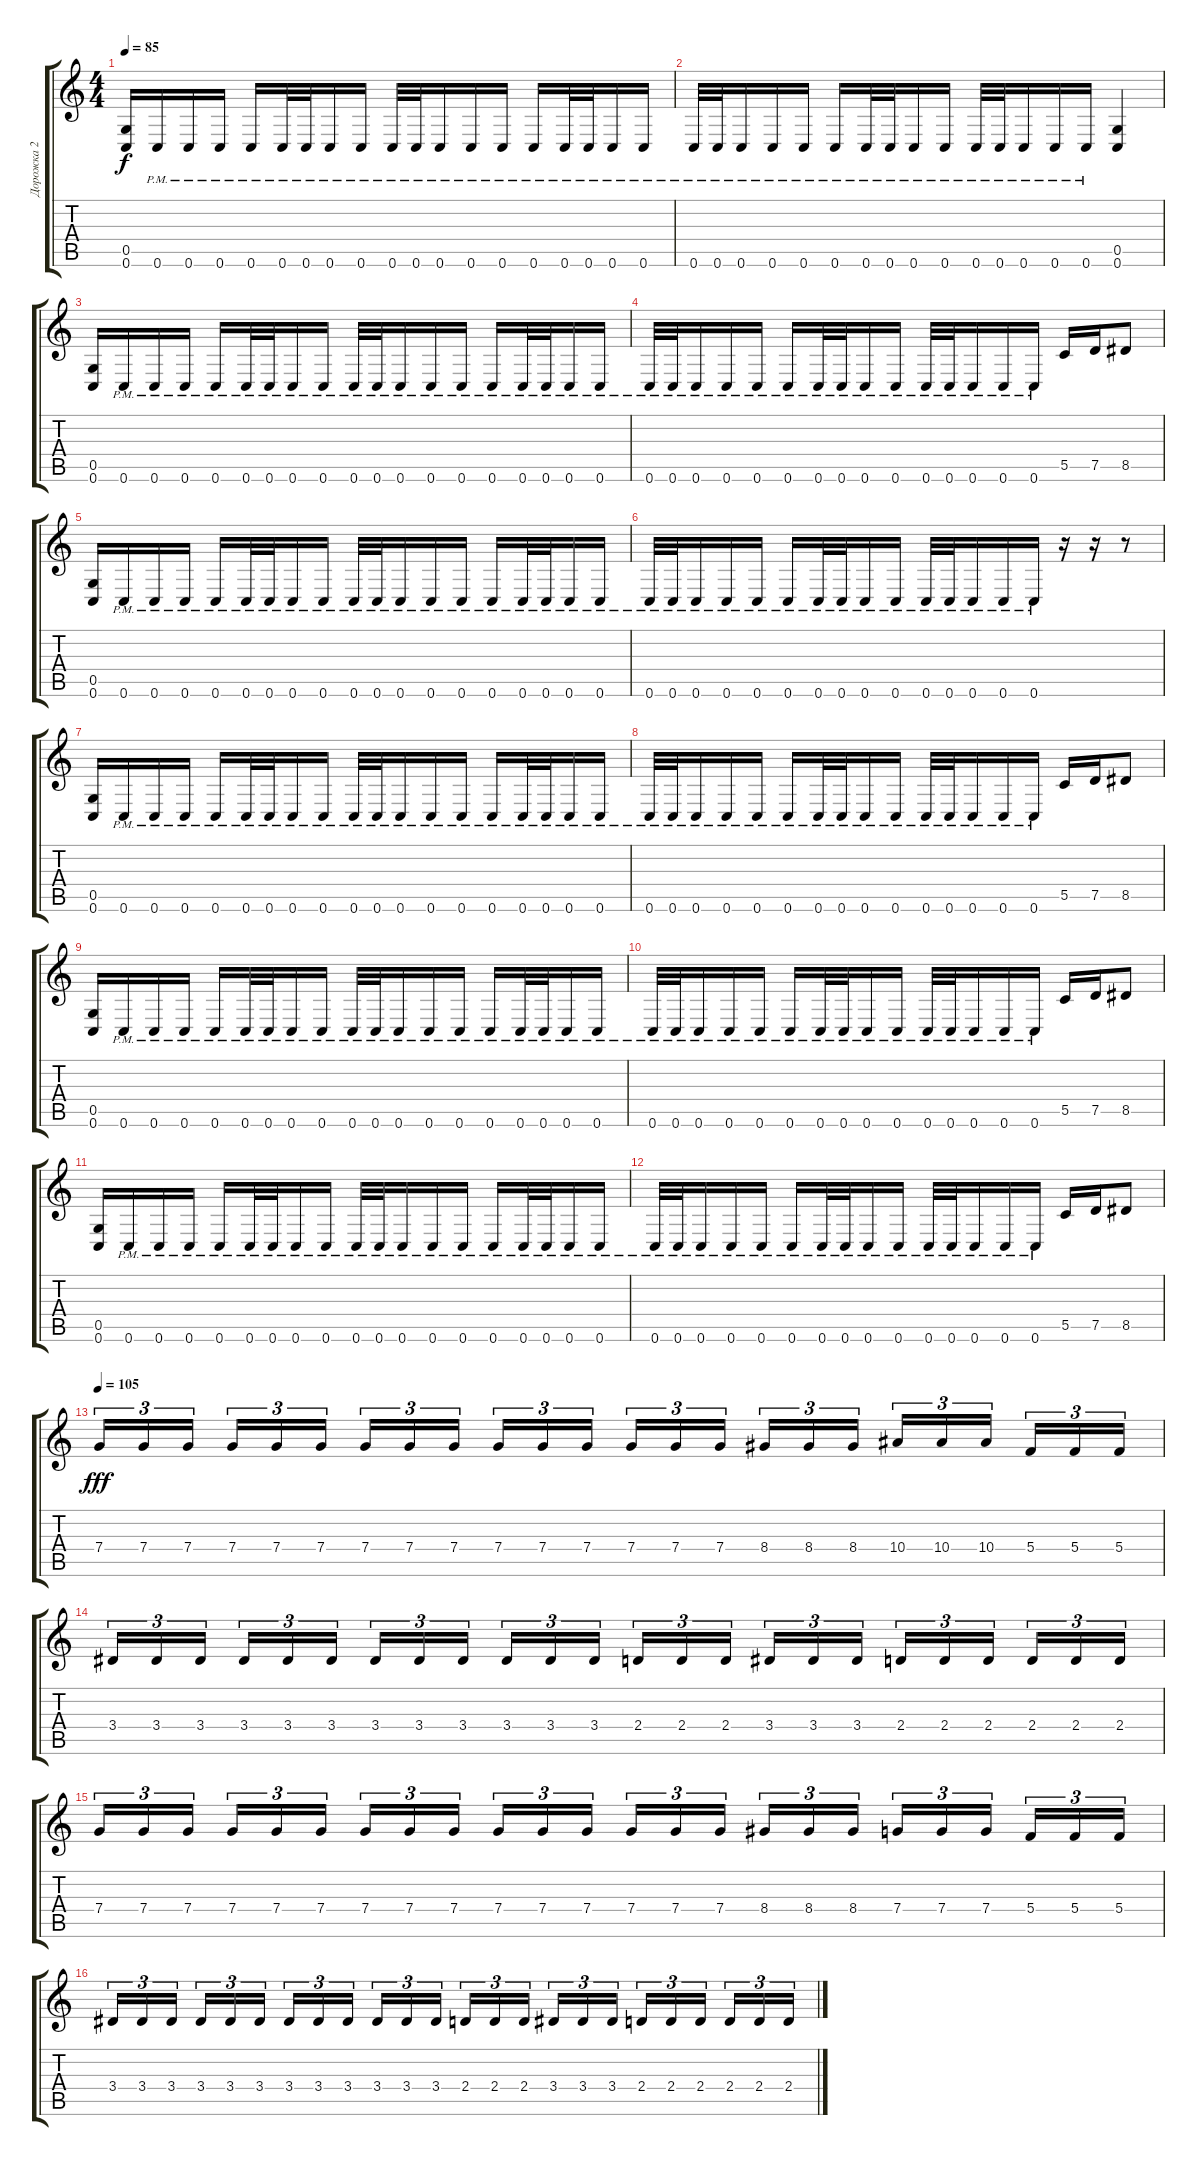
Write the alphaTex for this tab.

\track ("Дорожка 2" "Дорожка 2") {instrument overdrivenguitar}
\staff {score tabs}
\tuning (D4 A3 F3 C3 G2 C2) {hide}
\ts (4 4)
\tempo 85
\clef g2
\ks c
(0.5 0.6).16{dy f} 0.6{pm}.16 0.6{pm}.16 0.6{pm}.16 0.6{pm}.16 0.6{pm}.32 0.6{pm}.32 0.6{pm}.16 0.6{pm}.16 0.6{pm}.32 0.6{pm}.32 0.6{pm}.16 0.6{pm}.16 0.6{pm}.16 0.6{pm}.16 0.6{pm}.32 0.6{pm}.32 0.6{pm}.16 0.6{pm}.16 |
0.6{pm}.32 0.6{pm}.32 0.6{pm}.16 0.6{pm}.16 0.6{pm}.16 0.6{pm}.16 0.6{pm}.32 0.6{pm}.32 0.6{pm}.16 0.6{pm}.16 0.6{pm}.32 0.6{pm}.32 0.6{pm}.16 0.6{pm}.16 0.6{pm}.16 (0.5 0.6).4 |
(0.5 0.6).16 0.6{pm}.16 0.6{pm}.16 0.6{pm}.16 0.6{pm}.16 0.6{pm}.32 0.6{pm}.32 0.6{pm}.16 0.6{pm}.16 0.6{pm}.32 0.6{pm}.32 0.6{pm}.16 0.6{pm}.16 0.6{pm}.16 0.6{pm}.16 0.6{pm}.32 0.6{pm}.32 0.6{pm}.16 0.6{pm}.16 |
0.6{pm}.32 0.6{pm}.32 0.6{pm}.16 0.6{pm}.16 0.6{pm}.16 0.6{pm}.16 0.6{pm}.32 0.6{pm}.32 0.6{pm}.16 0.6{pm}.16 0.6{pm}.32 0.6{pm}.32 0.6{pm}.16 0.6{pm}.16 0.6{pm}.16 5.5.16 7.5.16 8.5.8 |
(0.5 0.6).16 0.6{pm}.16 0.6{pm}.16 0.6{pm}.16 0.6{pm}.16 0.6{pm}.32 0.6{pm}.32 0.6{pm}.16 0.6{pm}.16 0.6{pm}.32 0.6{pm}.32 0.6{pm}.16 0.6{pm}.16 0.6{pm}.16 0.6{pm}.16 0.6{pm}.32 0.6{pm}.32 0.6{pm}.16 0.6{pm}.16 |
0.6{pm}.32 0.6{pm}.32 0.6{pm}.16 0.6{pm}.16 0.6{pm}.16 0.6{pm}.16 0.6{pm}.32 0.6{pm}.32 0.6{pm}.16 0.6{pm}.16 0.6{pm}.32 0.6{pm}.32 0.6{pm}.16 0.6{pm}.16 0.6{pm}.16 r.16 r.16 r.8 |
(0.5 0.6).16 0.6{pm}.16 0.6{pm}.16 0.6{pm}.16 0.6{pm}.16 0.6{pm}.32 0.6{pm}.32 0.6{pm}.16 0.6{pm}.16 0.6{pm}.32 0.6{pm}.32 0.6{pm}.16 0.6{pm}.16 0.6{pm}.16 0.6{pm}.16 0.6{pm}.32 0.6{pm}.32 0.6{pm}.16 0.6{pm}.16 |
0.6{pm}.32 0.6{pm}.32 0.6{pm}.16 0.6{pm}.16 0.6{pm}.16 0.6{pm}.16 0.6{pm}.32 0.6{pm}.32 0.6{pm}.16 0.6{pm}.16 0.6{pm}.32 0.6{pm}.32 0.6{pm}.16 0.6{pm}.16 0.6{pm}.16 5.5.16 7.5.16 8.5.8 |
(0.5 0.6).16 0.6{pm}.16 0.6{pm}.16 0.6{pm}.16 0.6{pm}.16 0.6{pm}.32 0.6{pm}.32 0.6{pm}.16 0.6{pm}.16 0.6{pm}.32 0.6{pm}.32 0.6{pm}.16 0.6{pm}.16 0.6{pm}.16 0.6{pm}.16 0.6{pm}.32 0.6{pm}.32 0.6{pm}.16 0.6{pm}.16 |
0.6{pm}.32 0.6{pm}.32 0.6{pm}.16 0.6{pm}.16 0.6{pm}.16 0.6{pm}.16 0.6{pm}.32 0.6{pm}.32 0.6{pm}.16 0.6{pm}.16 0.6{pm}.32 0.6{pm}.32 0.6{pm}.16 0.6{pm}.16 0.6{pm}.16 5.5.16 7.5.16 8.5.8 |
(0.5 0.6).16 0.6{pm}.16 0.6{pm}.16 0.6{pm}.16 0.6{pm}.16 0.6{pm}.32 0.6{pm}.32 0.6{pm}.16 0.6{pm}.16 0.6{pm}.32 0.6{pm}.32 0.6{pm}.16 0.6{pm}.16 0.6{pm}.16 0.6{pm}.16 0.6{pm}.32 0.6{pm}.32 0.6{pm}.16 0.6{pm}.16 |
0.6{pm}.32 0.6{pm}.32 0.6{pm}.16 0.6{pm}.16 0.6{pm}.16 0.6{pm}.16 0.6{pm}.32 0.6{pm}.32 0.6{pm}.16 0.6{pm}.16 0.6{pm}.32 0.6{pm}.32 0.6{pm}.16 0.6{pm}.16 0.6{pm}.16 5.5.16 7.5.16 8.5.8 |
\tempo 105
7.4.16{tu (3 2) dy fff} 7.4.16{tu (3 2)} 7.4.16{tu (3 2) beam splitsecondary} 7.4.16{tu (3 2)} 7.4.16{tu (3 2)} 7.4.16{tu (3 2)} 7.4.16{tu (3 2)} 7.4.16{tu (3 2)} 7.4.16{tu (3 2) beam splitsecondary} 7.4.16{tu (3 2)} 7.4.16{tu (3 2)} 7.4.16{tu (3 2)} 7.4.16{tu (3 2)} 7.4.16{tu (3 2)} 7.4.16{tu (3 2) beam splitsecondary} 8.4.16{tu (3 2)} 8.4.16{tu (3 2)} 8.4.16{tu (3 2)} 10.4.16{tu (3 2)} 10.4.16{tu (3 2)} 10.4.16{tu (3 2) beam splitsecondary} 5.4.16{tu (3 2)} 5.4.16{tu (3 2)} 5.4.16{tu (3 2)} |
3.4.16{tu (3 2)} 3.4.16{tu (3 2)} 3.4.16{tu (3 2) beam splitsecondary} 3.4.16{tu (3 2)} 3.4.16{tu (3 2)} 3.4.16{tu (3 2)} 3.4.16{tu (3 2)} 3.4.16{tu (3 2)} 3.4.16{tu (3 2) beam splitsecondary} 3.4.16{tu (3 2)} 3.4.16{tu (3 2)} 3.4.16{tu (3 2)} 2.4.16{tu (3 2)} 2.4.16{tu (3 2)} 2.4.16{tu (3 2) beam splitsecondary} 3.4.16{tu (3 2)} 3.4.16{tu (3 2)} 3.4.16{tu (3 2)} 2.4.16{tu (3 2)} 2.4.16{tu (3 2)} 2.4.16{tu (3 2) beam splitsecondary} 2.4.16{tu (3 2)} 2.4.16{tu (3 2)} 2.4.16{tu (3 2)} |
7.4.16{tu (3 2)} 7.4.16{tu (3 2)} 7.4.16{tu (3 2) beam splitsecondary} 7.4.16{tu (3 2)} 7.4.16{tu (3 2)} 7.4.16{tu (3 2)} 7.4.16{tu (3 2)} 7.4.16{tu (3 2)} 7.4.16{tu (3 2) beam splitsecondary} 7.4.16{tu (3 2)} 7.4.16{tu (3 2)} 7.4.16{tu (3 2)} 7.4.16{tu (3 2)} 7.4.16{tu (3 2)} 7.4.16{tu (3 2) beam splitsecondary} 8.4.16{tu (3 2)} 8.4.16{tu (3 2)} 8.4.16{tu (3 2)} 7.4.16{tu (3 2)} 7.4.16{tu (3 2)} 7.4.16{tu (3 2) beam splitsecondary} 5.4.16{tu (3 2)} 5.4.16{tu (3 2)} 5.4.16{tu (3 2)} |
3.4.16{tu (3 2)} 3.4.16{tu (3 2)} 3.4.16{tu (3 2) beam splitsecondary} 3.4.16{tu (3 2)} 3.4.16{tu (3 2)} 3.4.16{tu (3 2)} 3.4.16{tu (3 2)} 3.4.16{tu (3 2)} 3.4.16{tu (3 2) beam splitsecondary} 3.4.16{tu (3 2)} 3.4.16{tu (3 2)} 3.4.16{tu (3 2)} 2.4.16{tu (3 2)} 2.4.16{tu (3 2)} 2.4.16{tu (3 2) beam splitsecondary} 3.4.16{tu (3 2)} 3.4.16{tu (3 2)} 3.4.16{tu (3 2)} 2.4.16{tu (3 2)} 2.4.16{tu (3 2)} 2.4.16{tu (3 2) beam splitsecondary} 2.4.16{tu (3 2)} 2.4.16{tu (3 2)} 2.4.16{tu (3 2)}
